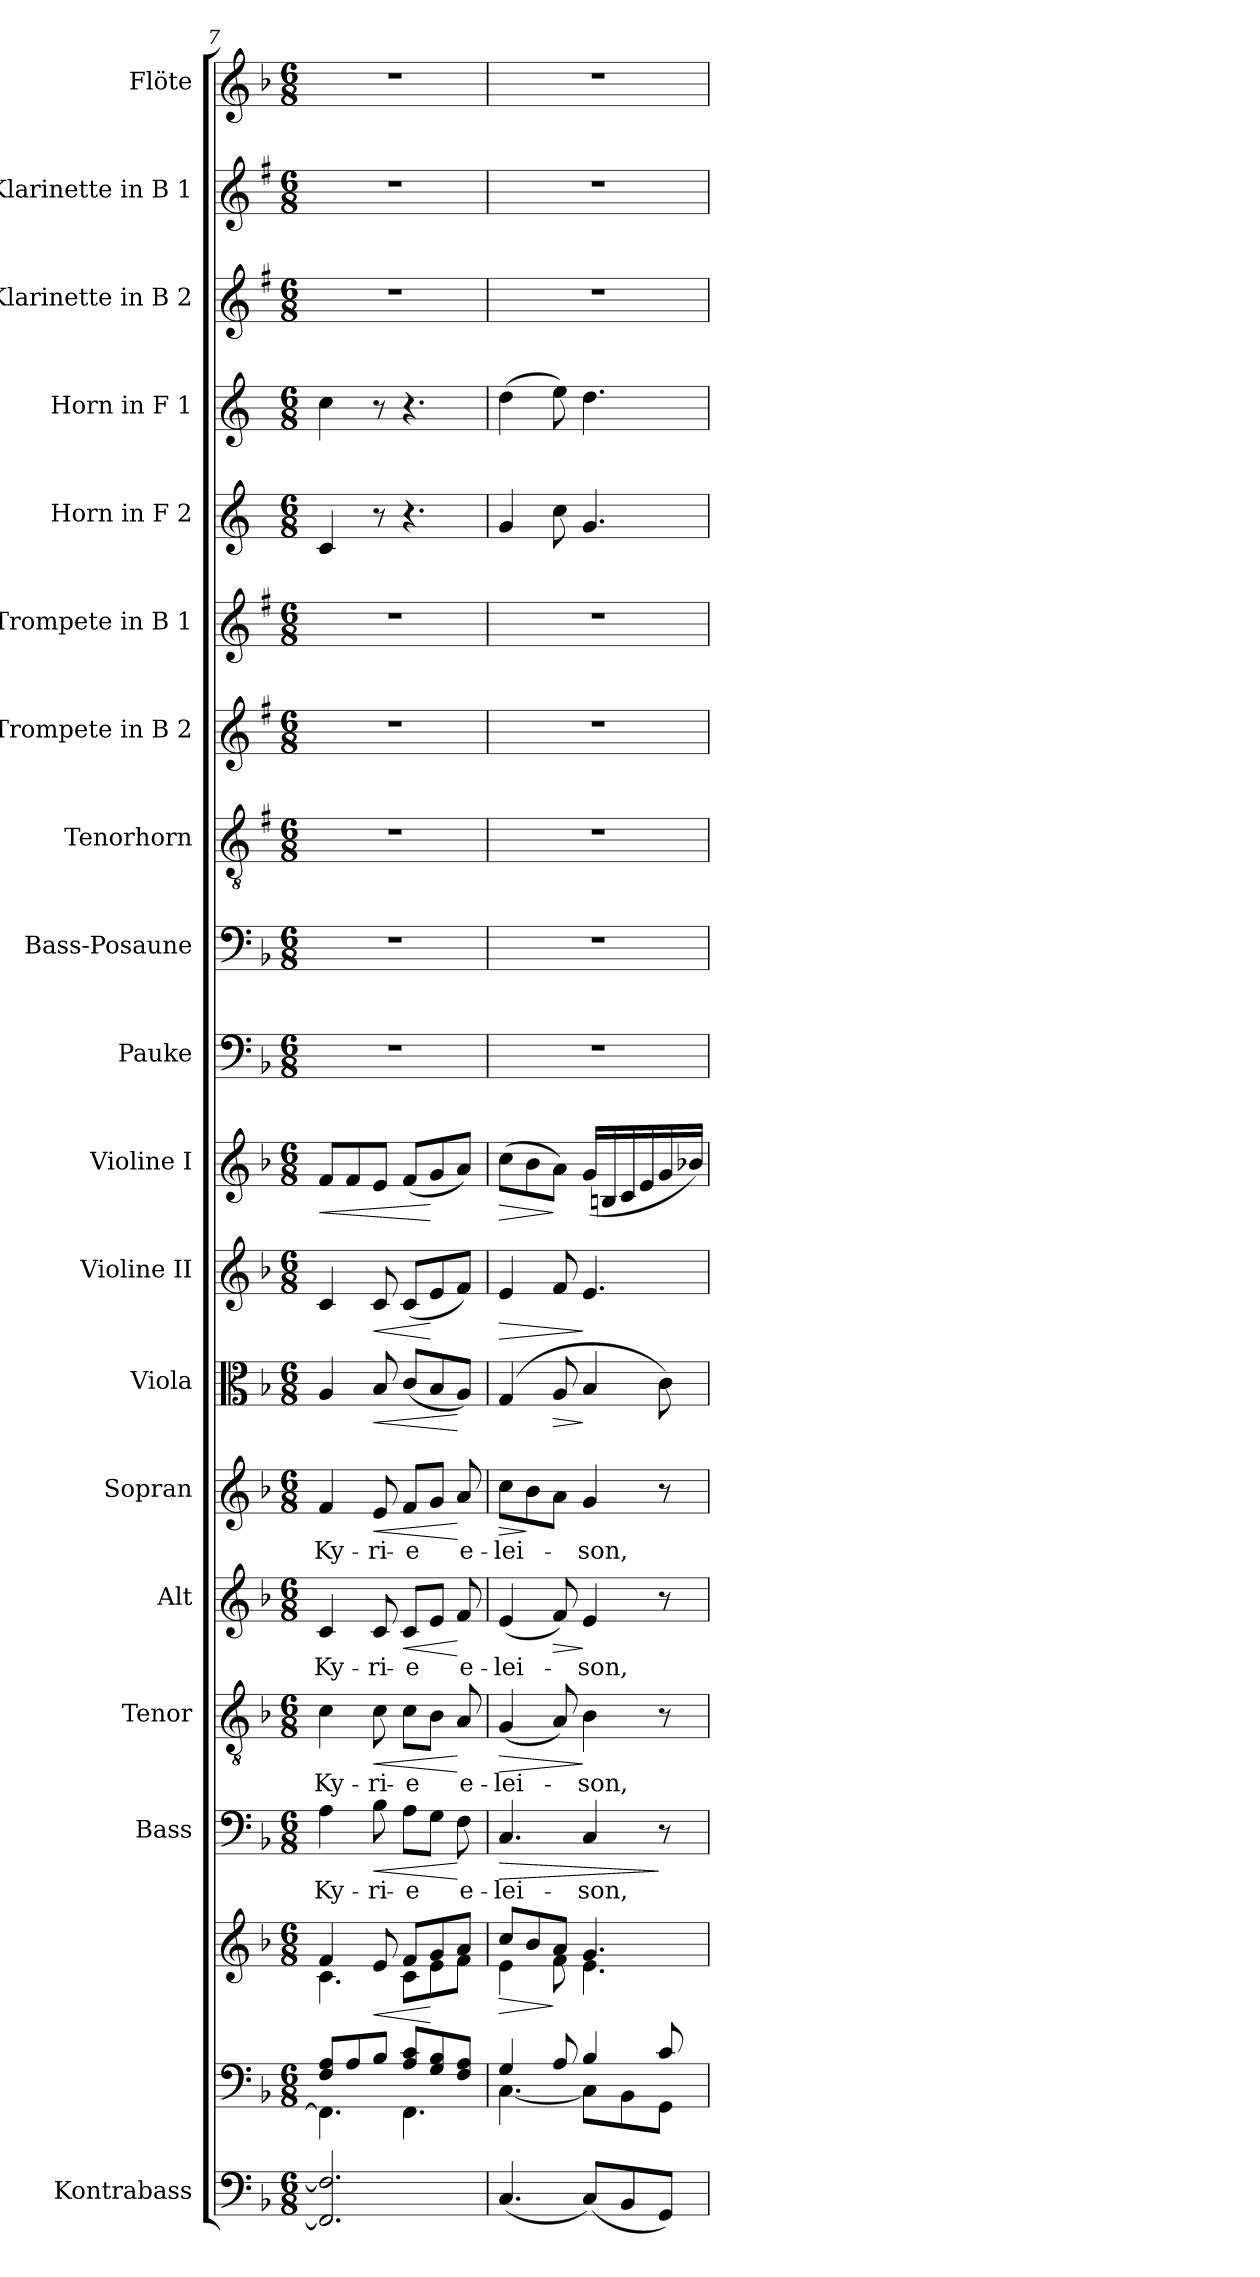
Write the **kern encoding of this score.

**kern	**kern	**kern	**dynam	**kern	**text	**dynam	**kern	**text	**dynam	**kern	**text	**dynam	**kern	**text	**dynam	**kern	**dynam	**kern	**dynam	**kern	**dynam	**kern	**kern	**kern	**kern	**kern	**kern	**kern	**kern	**kern	**kern
*part19	*part18	*part18	*part18	*part17	*part17	*part17	*part16	*part16	*part16	*part15	*part15	*part15	*part14	*part14	*part14	*part13	*part13	*part12	*part12	*part11	*part11	*part10	*part9	*part8	*part7	*part6	*part5	*part4	*part3	*part2	*part1
*staff20	*staff19	*staff18	*staff18/19	*staff17	*staff17	*staff17	*staff16	*staff16	*staff16	*staff15	*staff15	*staff15	*staff14	*staff14	*staff14	*staff13	*staff13	*staff12	*staff12	*staff11	*staff11	*staff10	*staff9	*staff8	*staff7	*staff6	*staff5	*staff4	*staff3	*staff2	*staff1
*I"Kontrabass	*	*	*	*I"Bass	*	*	*I"Tenor	*	*	*I"Alt	*	*	*I"Sopran	*	*	*I"Viola	*	*I"Violine II	*	*I"Violine I	*	*I"Pauke	*I"Bass-Posaune	*I"Tenorhorn	*I"Trompete in B 2	*I"Trompete in B 1	*I"Horn in F 2	*I"Horn in F 1	*I"Klarinette in B 2	*I"Klarinette in B 1	*I"Flöte
*I'Kb.	*	*	*	*I'B	*	*	*I'T	*	*	*I'A	*	*	*I'S	*	*	*I'Vla.	*	*I'Vl. II	*	*I'Vl. I	*	*I'Pk.	*I'B. Pos.	*I'T	*	*	*I'Hrn. 2	*I'Hrn. 1	*	*	*I'Fl.
*clefF4	*clefF4	*clefG2	*	*clefF4	*	*	*clefGv2	*	*	*clefG2	*	*	*clefG2	*	*	*clefC3	*	*clefG2	*	*clefG2	*	*clefF4	*clefF4	*clefGv2	*clefG2	*clefG2	*clefG2	*clefG2	*clefG2	*clefG2	*clefG2
*ITrd7c12	*	*	*	*	*	*	*	*	*	*	*	*	*	*	*	*	*	*	*	*	*	*	*	*ITrd1c2	*ITrd1c2	*ITrd1c2	*ITrd4c7	*ITrd4c7	*ITrd1c2	*ITrd1c2	*
*k[b-]	*k[b-]	*k[b-]	*	*k[b-]	*	*	*k[b-]	*	*	*k[b-]	*	*	*k[b-]	*	*	*k[b-]	*	*k[b-]	*	*k[b-]	*	*k[b-]	*k[b-]	*k[b-]	*k[b-]	*k[b-]	*k[b-]	*k[b-]	*k[b-]	*k[b-]	*k[b-]
*F:	*F:	*F:	*	*F:	*	*	*F:	*	*	*F:	*	*	*F:	*	*	*F:	*	*F:	*	*F:	*	*F:	*F:	*F:	*F:	*F:	*F:	*F:	*F:	*F:	*F:
*M6/8	*M6/8	*M6/8	*	*M6/8	*	*	*M6/8	*	*	*M6/8	*	*	*M6/8	*	*	*M6/8	*	*M6/8	*	*M6/8	*	*M6/8	*M6/8	*M6/8	*M6/8	*M6/8	*M6/8	*M6/8	*M6/8	*M6/8	*M6/8
=7	=7	=7	=7	=7	=7	=7	=7	=7	=7	=7	=7	=7	=7	=7	=7	=7	=7	=7	=7	=7	=7	=7	=7	=7	=7	=7	=7	=7	=7	=7	=7
*	*^	*^	*	*	*	*	*	*	*	*	*	*	*	*	*	*	*	*	*	*	*	*	*	*	*	*	*	*	*	*	*
!	!	!	!	!	!	!	!LO:LY:b	!	!	!LO:LY:b	!	!	!LO:LY:b	!	!	!LO:LY:b	!	!	!	!	!	!	!LO:HP:b	!	!	!	!	!	!	!	!	!	!
2.FFF/] 2.FF/]	8F/ 8A/L	4.FF\]	4f/	4.c\	.	4A\	Ky-	.	4c\	Ky-	.	4c/	Ky-	.	4f/	Ky-	.	4A/	.	4c/	.	8f/L	<	2.r	2.r	2.r	2.r	2.r	4F/	4f\	2.r	2.r	2.r
.	8A/	.	.	.	.	.	.	.	.	.	.	.	.	.	.	.	.	.	.	.	.	8f/	.	.	.	.	.	.	.	.	.	.	.
!	!	!	!	!	!LO:HP:b	!	!LO:LY:b	!LO:HP:b	!	!LO:LY:b	!LO:HP:b	!	!LO:LY:b	!	!	!LO:LY:b	!LO:HP:b	!	!LO:HP:b	!	!LO:HP:b	!	!	!	!	!	!	!	!	!	!	!	!
.	8B-/J	.	8e/	.	<	8B-\	-ri-	<	8c\	-ri-	<	8c/	-ri-	.	8e/	-ri-	<	8B-/	<	8c/	<	8e/J	.	.	.	.	.	.	8r	8r	.	.	.
!	!	!	!	!	!	!	!LO:LY:b	!	!	!LO:LY:b	!	!	!LO:LY:b	!LO:HP:b	!	!LO:LY:b	!	!	!	!	!	!	!	!	!	!	!	!	!	!	!	!	!
.	8A/ 8c/L	4.FF\	8f/L	8c\L	.	8A\L	-e	.	8c\L	-e	.	8c/L	-e	<	8f/L	-e	.	(<8c/L	.	(<8c/L	.	(<8f/L	.	.	.	.	.	.	4.r	4.r	.	.	.
.	8G/ 8B-/	.	8g/	8e\	[	8G\J	.	.	8B-\J	.	.	8e/J	.	.	8g/J	.	.	8B-/	.	8e/	[	8g/	[	.	.	.	.	.	.	.	.	.	.
!	!	!	!	!	!	!	!LO:LY:b	!	!	!LO:LY:b	!	!	!LO:LY:b	!	!	!LO:LY:b	!	!	!	!	!	!	!	!	!	!	!	!	!	!	!	!	!
.	8F/ 8A/J	.	8a/J	8f\J	.	8F\	e-	[	8A/	e-	[	8f/	e-	[	8a/	e-	[	8A/J)	[	8f/J)	.	8a/J)	.	.	.	.	.	.	.	.	.	.	.
=8	=8	=8	=8	=8	=8	=8	=8	=8	=8	=8	=8	=8	=8	=8	=8	=8	=8	=8	=8	=8	=8	=8	=8	=8	=8	=8	=8	=8	=8	=8	=8	=8	=8
!	!	!	!	!	!LO:HP:b	!	!LO:LY:b	!LO:HP:b	!	!LO:LY:b	!LO:HP:b	!	!LO:LY:b	!	!	!LO:LY:b	!LO:HP:b	!	!	!	!LO:HP:b	!	!LO:HP:b	!	!	!	!	!	!	!	!	!	!
(<4.CC/	4G/	[<4.C\	8cc/L	4e\	>	4.C/	-lei-	>	(<4G/	-lei-	>	(<4e/	-lei-	.	8cc\L	-lei-	>	(<4G/	.	4e/	>	(>8cc\L	>	2.r	2.r	2.r	2.r	2.r	4c/	(>4g\	2.r	2.r	2.r
.	.	.	8b-/	.	.	.	.	.	.	.	.	.	.	.	8b-\	.	]	.	.	.	.	8b-\	.	.	.	.	.	.	.	.	.	.	.
!	!	!	!	!	!	!	!	!	!	!	!	!	!	!LO:HP:b	!	!	!	!	!LO:HP:b	!	!	!	!	!	!	!	!	!	!	!	!	!	!
.	8A/	.	8a/J	8f\	]	.	.	.	8A/)	.	.	8f/)	.	>	8a\J	.	.	8A/	>	8f/	.	8a\J)	]	.	.	.	.	.	8f\	8a\)	.	.	.
!	!	!	!	!	!	!	!LO:LY:b	!	!	!LO:LY:b	!	!	!LO:LY:b	!	!	!LO:LY:b	!	!	!	!	!	!	!	!	!	!	!	!	!	!	!	!	!
(<8CC/L)	4B-/	8C\L]	4.g/	4.e\	.	4C/	-son,	.	4B-\	-son,	]	4e/	-son,	]	4g/	-son,	.	4B-/	]	4.e/	]	(<16g/LL	.	.	.	.	.	.	4.c/	4.g\	.	.	.
.	.	.	.	.	.	.	.	.	.	.	.	.	.	.	.	.	.	.	.	.	.	16Bn/	.	.	.	.	.	.	.	.	.	.	.
8BBB-/	.	8BB-\	.	.	.	.	.	.	.	.	.	.	.	.	.	.	.	.	.	.	.	16c/	.	.	.	.	.	.	.	.	.	.	.
.	.	.	.	.	.	.	.	.	.	.	.	.	.	.	.	.	.	.	.	.	.	16e/	.	.	.	.	.	.	.	.	.	.	.
8GGG/J)	8c/	8GG\J	.	.	.	8r	.	]	8r	.	.	8r	.	.	8r	.	.	8c\)	.	.	.	16g/	.	.	.	.	.	.	.	.	.	.	.
.	.	.	.	.	.	.	.	.	.	.	.	.	.	.	.	.	.	.	.	.	.	16b-X/JJ)	.	.	.	.	.	.	.	.	.	.	.
*	*v	*v	*	*	*	*	*	*	*	*	*	*	*	*	*	*	*	*	*	*	*	*	*	*	*	*	*	*	*	*	*	*	*
*	*	*v	*v	*	*	*	*	*	*	*	*	*	*	*	*	*	*	*	*	*	*	*	*	*	*	*	*	*	*	*	*	*
=	=	=	=	=	=	=	=	=	=	=	=	=	=	=	=	=	=	=	=	=	=	=	=	=	=	=	=	=	=	=	=
*-	*-	*-	*-	*-	*-	*-	*-	*-	*-	*-	*-	*-	*-	*-	*-	*-	*-	*-	*-	*-	*-	*-	*-	*-	*-	*-	*-	*-	*-	*-	*-
